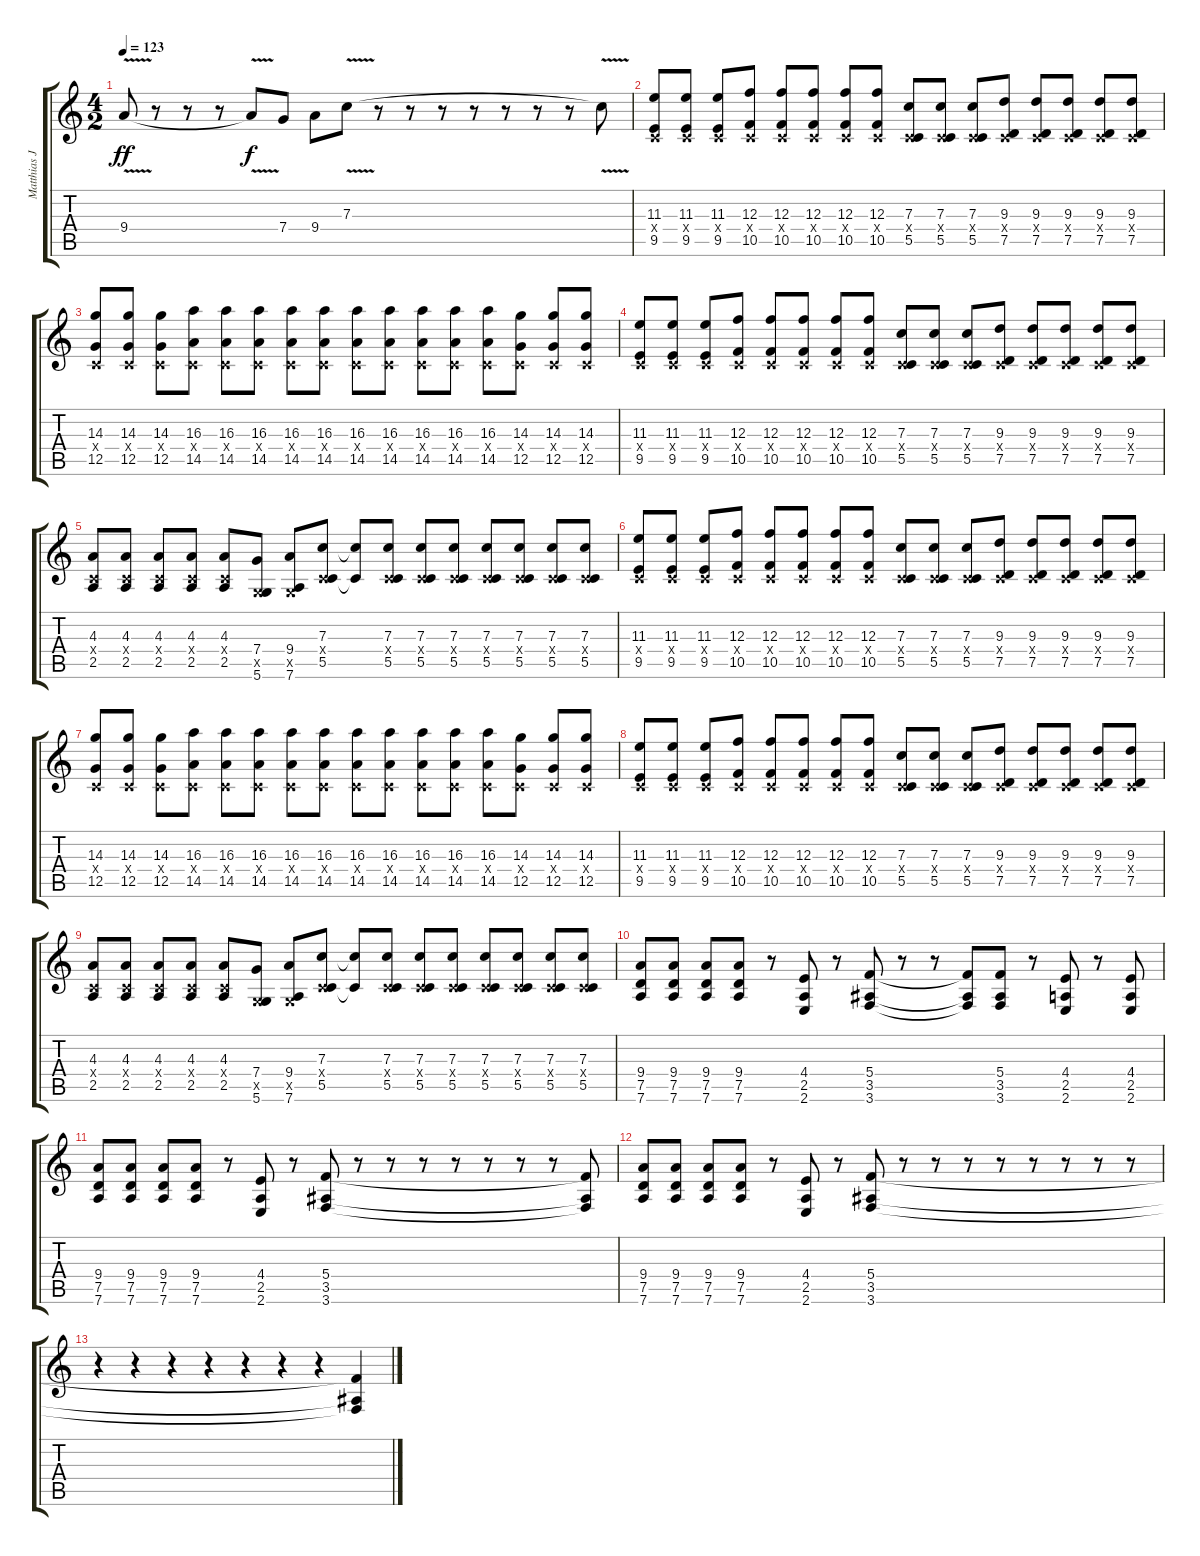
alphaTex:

\track ("Matthias Jabs" "Matthias J") {instrument distortionguitar}
\staff {score tabs}
\tuning (D4 A3 F3 C3 G2 D2) {hide}
\ts (4 2)
\tempo 123
\clef g2
\ks c
9.4{v}.8{dy ff} r.8 r.8 r.8 9.4{t}.8{dy f} 7.4.8 9.4.8 7.3{v}.8 r.8 r.8 r.8 r.8 r.8 r.8 r.8 7.3{t}.8 |
(11.3 0.4{x} 9.5).8{volume 13 instrument distortionguitar} (11.3 0.4{x} 9.5).8 (11.3 0.4{x} 9.5).8 (12.3 0.4{x} 10.5).8 (12.3 0.4{x} 10.5).8 (12.3 0.4{x} 10.5).8 (12.3 0.4{x} 10.5).8 (12.3 0.4{x} 10.5).8 (7.3 0.4{x} 5.5).8 (7.3 0.4{x} 5.5).8 (7.3 0.4{x} 5.5).8 (9.3 0.4{x} 7.5).8 (9.3 0.4{x} 7.5).8 (9.3 0.4{x} 7.5).8 (9.3 0.4{x} 7.5).8 (9.3 0.4{x} 7.5).8 |
(14.3 0.4{x} 12.5).8 (14.3 0.4{x} 12.5).8 (14.3 0.4{x} 12.5).8 (16.3 0.4{x} 14.5).8 (16.3 0.4{x} 14.5).8 (16.3 0.4{x} 14.5).8 (16.3 0.4{x} 14.5).8 (16.3 0.4{x} 14.5).8 (16.3 0.4{x} 14.5).8 (16.3 0.4{x} 14.5).8 (16.3 0.4{x} 14.5).8 (16.3 0.4{x} 14.5).8 (16.3 0.4{x} 14.5).8 (14.3 0.4{x} 12.5).8 (14.3 0.4{x} 12.5).8 (14.3 0.4{x} 12.5).8 |
(11.3 0.4{x} 9.5).8 (11.3 0.4{x} 9.5).8 (11.3 0.4{x} 9.5).8 (12.3 0.4{x} 10.5).8 (12.3 0.4{x} 10.5).8 (12.3 0.4{x} 10.5).8 (12.3 0.4{x} 10.5).8 (12.3 0.4{x} 10.5).8 (7.3 0.4{x} 5.5).8 (7.3 0.4{x} 5.5).8 (7.3 0.4{x} 5.5).8 (9.3 0.4{x} 7.5).8 (9.3 0.4{x} 7.5).8 (9.3 0.4{x} 7.5).8 (9.3 0.4{x} 7.5).8 (9.3 0.4{x} 7.5).8 |
(4.3 0.4{x} 2.5).8 (4.3 0.4{x} 2.5).8 (4.3 0.4{x} 2.5).8 (4.3 0.4{x} 2.5).8 (4.3 0.4{x} 2.5).8 (7.4 0.5{x} 5.6).8 (9.4 0.5{x} 7.6).8 (7.3 0.4{x} 5.5).8 (7.3{t} 5.5{t}).8 (7.3 0.4{x} 5.5).8 (7.3 0.4{x} 5.5).8 (7.3 0.4{x} 5.5).8 (7.3 0.4{x} 5.5).8 (7.3 0.4{x} 5.5).8 (7.3 0.4{x} 5.5).8 (7.3 0.4{x} 5.5).8 |
(11.3 0.4{x} 9.5).8{volume 13 instrument distortionguitar} (11.3 0.4{x} 9.5).8 (11.3 0.4{x} 9.5).8 (12.3 0.4{x} 10.5).8 (12.3 0.4{x} 10.5).8 (12.3 0.4{x} 10.5).8 (12.3 0.4{x} 10.5).8 (12.3 0.4{x} 10.5).8 (7.3 0.4{x} 5.5).8 (7.3 0.4{x} 5.5).8 (7.3 0.4{x} 5.5).8 (9.3 0.4{x} 7.5).8 (9.3 0.4{x} 7.5).8 (9.3 0.4{x} 7.5).8 (9.3 0.4{x} 7.5).8 (9.3 0.4{x} 7.5).8 |
(14.3 0.4{x} 12.5).8 (14.3 0.4{x} 12.5).8 (14.3 0.4{x} 12.5).8 (16.3 0.4{x} 14.5).8 (16.3 0.4{x} 14.5).8 (16.3 0.4{x} 14.5).8 (16.3 0.4{x} 14.5).8 (16.3 0.4{x} 14.5).8 (16.3 0.4{x} 14.5).8 (16.3 0.4{x} 14.5).8 (16.3 0.4{x} 14.5).8 (16.3 0.4{x} 14.5).8 (16.3 0.4{x} 14.5).8 (14.3 0.4{x} 12.5).8 (14.3 0.4{x} 12.5).8 (14.3 0.4{x} 12.5).8 |
(11.3 0.4{x} 9.5).8 (11.3 0.4{x} 9.5).8 (11.3 0.4{x} 9.5).8 (12.3 0.4{x} 10.5).8 (12.3 0.4{x} 10.5).8 (12.3 0.4{x} 10.5).8 (12.3 0.4{x} 10.5).8 (12.3 0.4{x} 10.5).8 (7.3 0.4{x} 5.5).8 (7.3 0.4{x} 5.5).8 (7.3 0.4{x} 5.5).8 (9.3 0.4{x} 7.5).8 (9.3 0.4{x} 7.5).8 (9.3 0.4{x} 7.5).8 (9.3 0.4{x} 7.5).8 (9.3 0.4{x} 7.5).8 |
(4.3 0.4{x} 2.5).8 (4.3 0.4{x} 2.5).8 (4.3 0.4{x} 2.5).8 (4.3 0.4{x} 2.5).8 (4.3 0.4{x} 2.5).8 (7.4 0.5{x} 5.6).8 (9.4 0.5{x} 7.6).8 (7.3 0.4{x} 5.5).8 (7.3{t} 5.5{t}).8 (7.3 0.4{x} 5.5).8 (7.3 0.4{x} 5.5).8 (7.3 0.4{x} 5.5).8 (7.3 0.4{x} 5.5).8 (7.3 0.4{x} 5.5).8 (7.3 0.4{x} 5.5).8 (7.3 0.4{x} 5.5).8 |
(9.4 7.5 7.6).8 (9.4 7.5 7.6).8 (9.4 7.5 7.6).8 (9.4 7.5 7.6).8 r.8 (4.4 2.5 2.6).8 r.8 (5.4 3.5 3.6).8 r.8 r.8 (5.4{t} 3.5{t} 3.6{t}).8 (5.4 3.5 3.6).8 r.8 (4.4 2.5 2.6).8 r.8 (4.4 2.5 2.6).8 |
(9.4 7.5 7.6).8 (9.4 7.5 7.6).8 (9.4 7.5 7.6).8 (9.4 7.5 7.6).8 r.8 (4.4 2.5 2.6).8 r.8 (5.4 3.5 3.6).8 r.8 r.8 r.8 r.8 r.8 r.8 r.8 (5.4{t} 3.5{t} 3.6{t}).8 |
(9.4 7.5 7.6).8 (9.4 7.5 7.6).8 (9.4 7.5 7.6).8 (9.4 7.5 7.6).8 r.8 (4.4 2.5 2.6).8 r.8 (5.4 3.5 3.6).8 r.8 r.8 r.8 r.8 r.8 r.8 r.8 r.8 |
r.4 r.4 r.4 r.4 r.4 r.4 r.4 (5.4{t} 3.5{t} 3.6{t}).4
